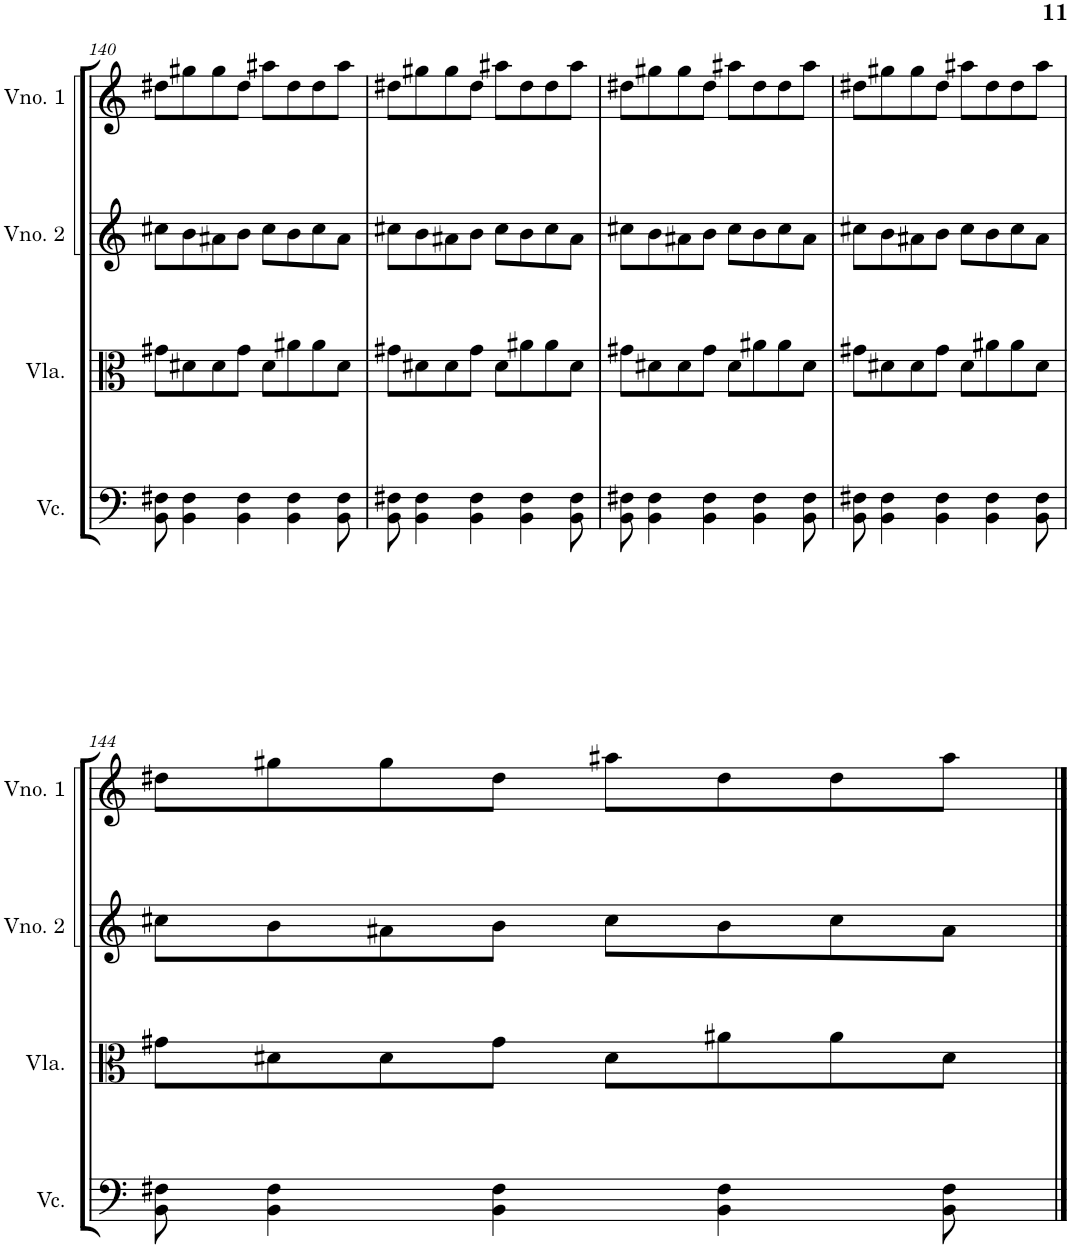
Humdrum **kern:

**kern	**kern	**kern	**kern
*part4	*part3	*part2	*part1
*staff4	*staff3	*staff2	*staff1
*I"Violoncelo	*I"Viola	*I"Violino 2	*I"Violino 1
*I'Vc.	*I'Vla.	*I'Vno. 2	*I'Vno. 1
!!LO:PB:g=z
*clefF4	*clefC3	*clefG2	*clefG2
*k[]	*k[]	*k[]	*k[]
*M4/4	*M4/4	*M4/4	*M4/4
=140	=140	=140	=140
8BB\ 8F#X\	8g#X\L	8cc#X\L	8dd#X\L
4BB\ 4F#\	8d#X\	8b\	8gg#X\
.	8d#\	8a#X\	8gg#\
4BB\ 4F#\	8g#\J	8b\J	8dd#\J
.	8d#\L	8cc#\L	8aa#X\L
4BB\ 4F#\	8a#X\	8b\	8dd#\
.	8a#\	8cc#\	8dd#\
8BB\ 8F#\	8d#\J	8a#\J	8aa#\J
=141	=141	=141	=141
8BB\ 8F#X\	8g#X\L	8cc#X\L	8dd#X\L
4BB\ 4F#\	8d#X\	8b\	8gg#X\
.	8d#\	8a#X\	8gg#\
4BB\ 4F#\	8g#\J	8b\J	8dd#\J
.	8d#\L	8cc#\L	8aa#X\L
4BB\ 4F#\	8a#X\	8b\	8dd#\
.	8a#\	8cc#\	8dd#\
8BB\ 8F#\	8d#\J	8a#\J	8aa#\J
=142	=142	=142	=142
8BB\ 8F#X\	8g#X\L	8cc#X\L	8dd#X\L
4BB\ 4F#\	8d#X\	8b\	8gg#X\
.	8d#\	8a#X\	8gg#\
4BB\ 4F#\	8g#\J	8b\J	8dd#\J
.	8d#\L	8cc#\L	8aa#X\L
4BB\ 4F#\	8a#X\	8b\	8dd#\
.	8a#\	8cc#\	8dd#\
8BB\ 8F#\	8d#\J	8a#\J	8aa#\J
=143	=143	=143	=143
8BB\ 8F#X\	8g#X\L	8cc#X\L	8dd#X\L
4BB\ 4F#\	8d#X\	8b\	8gg#X\
.	8d#\	8a#X\	8gg#\
4BB\ 4F#\	8g#\J	8b\J	8dd#\J
.	8d#\L	8cc#\L	8aa#X\L
4BB\ 4F#\	8a#X\	8b\	8dd#\
.	8a#\	8cc#\	8dd#\
8BB\ 8F#\	8d#\J	8a#\J	8aa#\J
!!LO:LB:g=z
=144	=144	=144	=144
8BB\ 8F#X\	8g#X\L	8cc#X\L	8dd#X\L
4BB\ 4F#\	8d#X\	8b\	8gg#X\
.	8d#\	8a#X\	8gg#\
4BB\ 4F#\	8g#\J	8b\J	8dd#\J
.	8d#\L	8cc#\L	8aa#X\L
4BB\ 4F#\	8a#X\	8b\	8dd#\
.	8a#\	8cc#\	8dd#\
8BB\ 8F#\	8d#\J	8a#\J	8aa#\J
==	==	==	==
*-	*-	*-	*-
